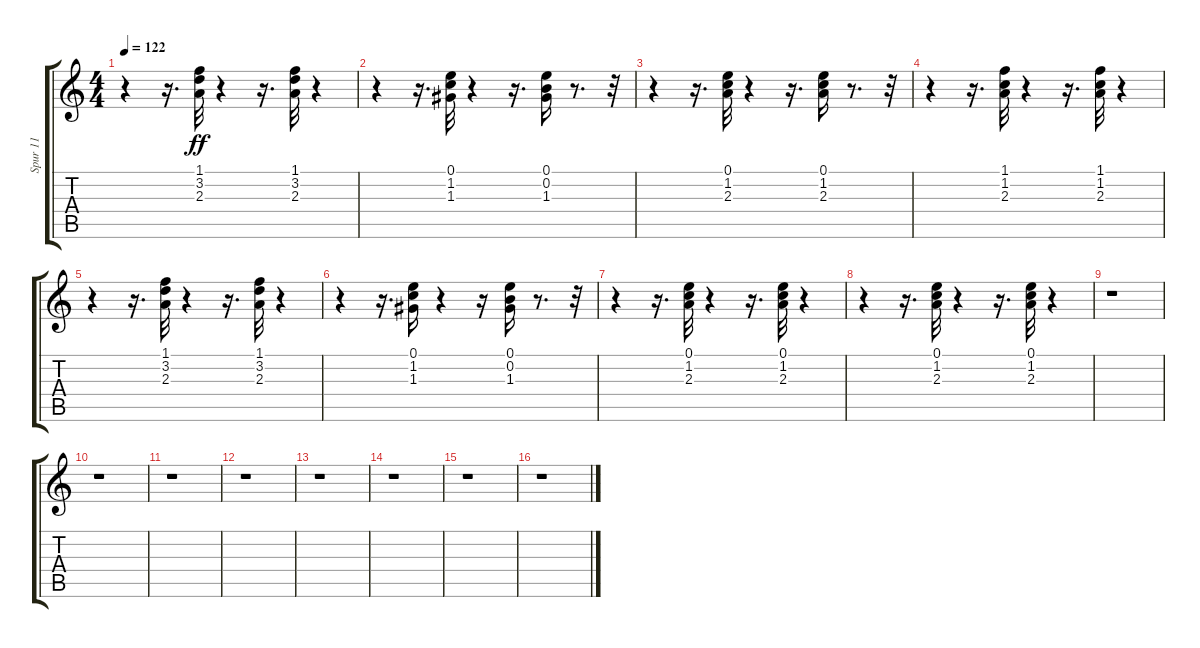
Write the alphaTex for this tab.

\track ("Spur 11" "Spur 11") {instrument acousticguitarnylon}
\staff {score tabs}
\tuning (E4 B3 G3 D3 A2 E2) {hide}
\ts (4 4)
\tempo 122
\clef g2
\ks c
r.4{dy ff} r.16{d} (1.1 3.2 2.3).32 r.4 r.16{d} (1.1 3.2 2.3).32 r.4 |
r.4 r.16{d} (0.1 1.2 1.3).32 r.4 r.16{d} (0.1 0.2 1.3).16 r.8{d} r.32 |
r.4 r.16{d} (0.1 1.2 2.3).32 r.4 r.16{d} (0.1 1.2 2.3).16 r.8{d} r.32 |
r.4 r.16{d} (1.1 1.2 2.3).32 r.4 r.16{d} (1.1 1.2 2.3).32 r.4 |
r.4 r.16{d} (1.1 3.2 2.3).32 r.4 r.16{d} (1.1 3.2 2.3).32 r.4 |
r.4 r.16{d} (0.1 1.2 1.3).16 r.4 r.16 (0.1 0.2 1.3).16 r.8{d} r.32 |
r.4 r.16{d} (0.1 1.2 2.3).32 r.4 r.16{d} (0.1 1.2 2.3).32 r.4 |
r.4 r.16{d} (0.1 1.2 2.3).32 r.4 r.16{d} (0.1 1.2 2.3).32 r.4 |
r.1 |
r.1 |
r.1 |
r.1 |
r.1 |
r.1 |
r.1 |
r.1
